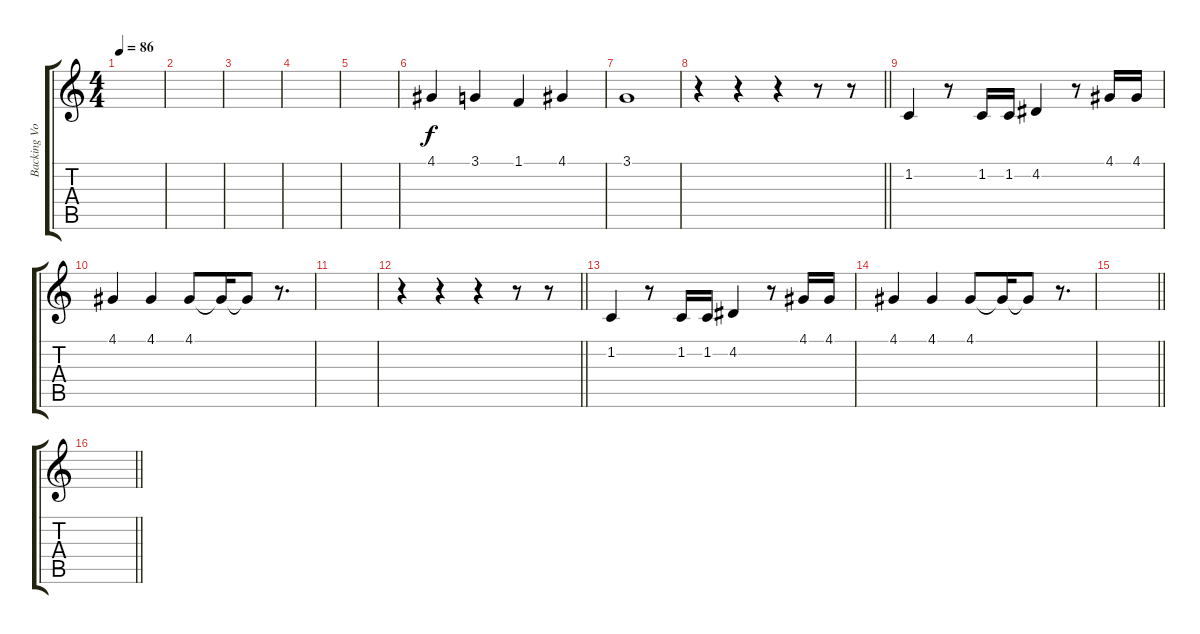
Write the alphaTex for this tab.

\track ("Backing Vocals" "Backing Vo") {instrument bassoon}
\staff {score tabs}
\tuning (E4 B3 G3 D3 A2 E2) {hide}
\ts (4 4)
\tempo 86
\clef g2
\ks c
|
|
|
|
|
4.1.4 3.1.4 1.1.4 4.1.4 |
3.1.1 |
\barLineRight lightlight
r.4 r.4 r.4 r.8 r.8 |
1.2.4 r.8 1.2.16 1.2.16 4.2.4 r.8 4.1.16 4.1.16 |
4.1.4 4.1.4 4.1.8 4.1{t}.16 4.1{t}.8 r.8{d} |
|
\barLineRight lightlight
r.4 r.4 r.4 r.8 r.8 |
1.2.4 r.8 1.2.16 1.2.16 4.2.4 r.8 4.1.16 4.1.16 |
4.1.4 4.1.4 4.1.8 4.1{t}.16 4.1{t}.8 r.8{d} |
\barLineRight lightlight
|
\barLineRight lightlight
